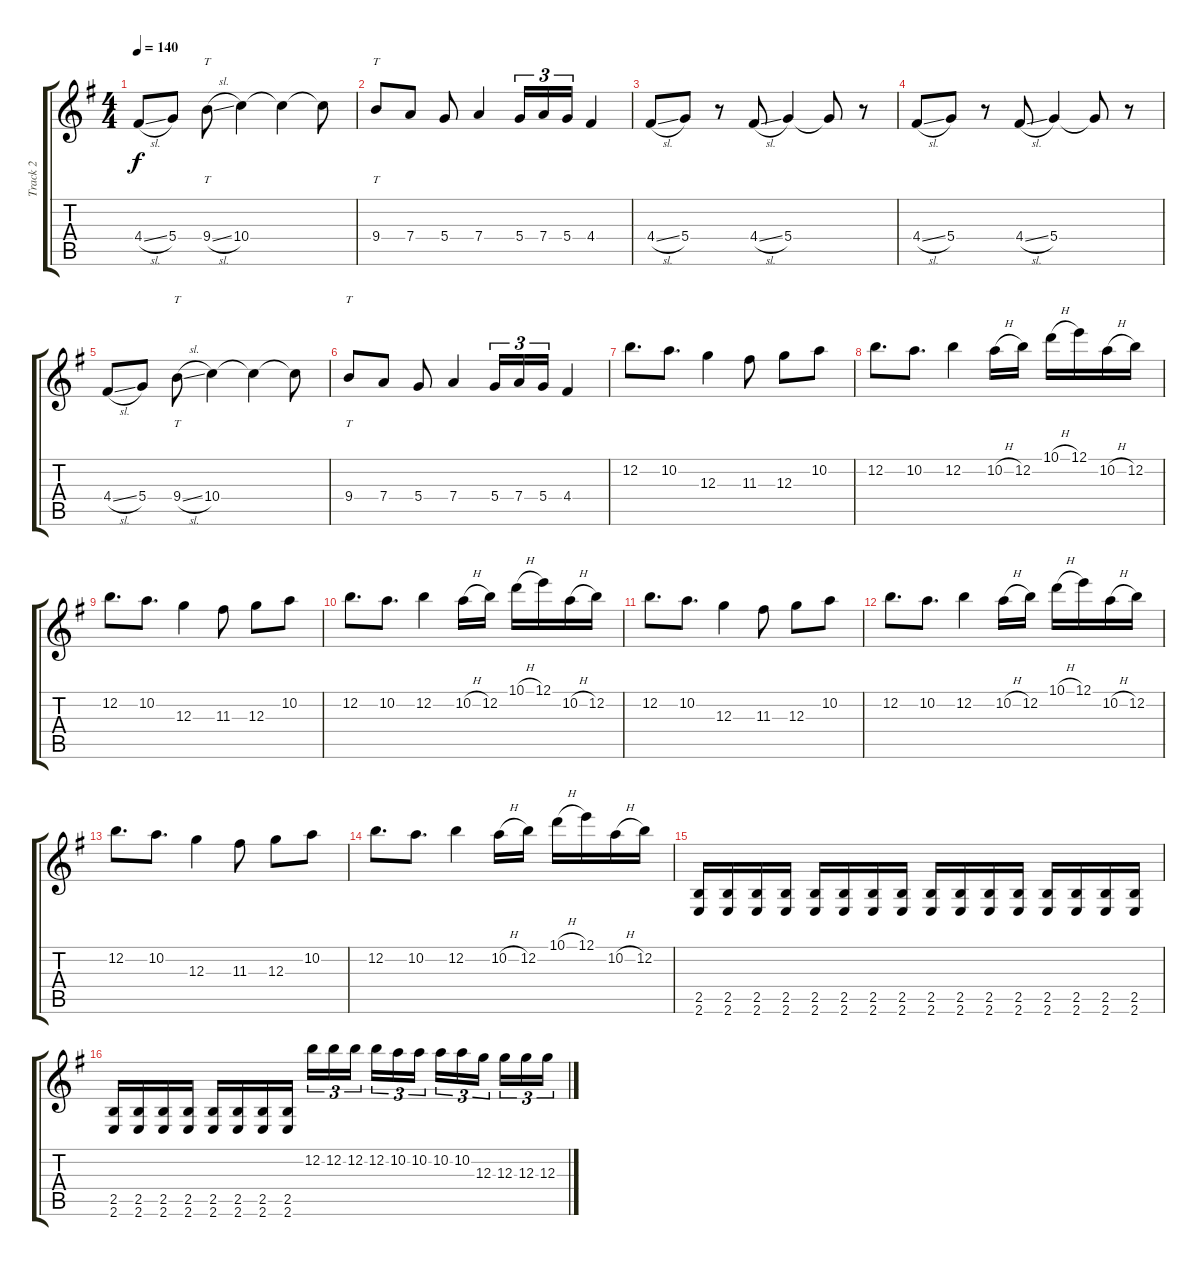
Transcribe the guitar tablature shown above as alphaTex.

\track ("Track 2" "Track 2") {instrument distortionguitar}
\staff {score tabs}
\tuning (E4 B3 G3 D3 A2 D2) {hide}
\ts (4 4)
\tempo 140
\clef g2
\ks eminor
4.4{sl}.8{dy f} 5.4.8 9.4{sl}.8{tt} 10.4.4 10.4{t}.4 10.4{t}.8 |
9.4.8{tt} 7.4.8 5.4.8 7.4.4 5.4.16{tu (3 2)} 7.4.16{tu (3 2)} 5.4.16{tu (3 2)} 4.4.4 |
4.4{sl}.8 5.4.8 r.8 4.4{sl}.8 5.4.4 5.4{t}.8 r.8 |
4.4{sl}.8 5.4.8 r.8 4.4{sl}.8 5.4.4 5.4{t}.8 r.8 |
4.4{sl}.8 5.4.8 9.4{sl}.8{tt} 10.4.4 10.4{t}.4 10.4{t}.8 |
9.4.8{tt} 7.4.8 5.4.8 7.4.4 5.4.16{tu (3 2)} 7.4.16{tu (3 2)} 5.4.16{tu (3 2)} 4.4.4 |
12.2.8{d} 10.2.8{d} 12.3.4 11.3.8 12.3.8 10.2.8 |
12.2.8{d} 10.2.8{d} 12.2.4 10.2{h}.16 12.2.16 10.1{h}.16 12.1.16 10.2{h}.16 12.2.16 |
12.2.8{d} 10.2.8{d} 12.3.4 11.3.8 12.3.8 10.2.8 |
12.2.8{d} 10.2.8{d} 12.2.4 10.2{h}.16 12.2.16 10.1{h}.16 12.1.16 10.2{h}.16 12.2.16 |
12.2.8{d} 10.2.8{d} 12.3.4 11.3.8 12.3.8 10.2.8 |
12.2.8{d} 10.2.8{d} 12.2.4 10.2{h}.16 12.2.16 10.1{h}.16 12.1.16 10.2{h}.16 12.2.16 |
12.2.8{d} 10.2.8{d} 12.3.4 11.3.8 12.3.8 10.2.8 |
12.2.8{d} 10.2.8{d} 12.2.4 10.2{h}.16 12.2.16 10.1{h}.16 12.1.16 10.2{h}.16 12.2.16 |
(2.5 2.6).16 (2.5 2.6).16 (2.5 2.6).16 (2.5 2.6).16 (2.5 2.6).16 (2.5 2.6).16 (2.5 2.6).16 (2.5 2.6).16 (2.5 2.6).16 (2.5 2.6).16 (2.5 2.6).16 (2.5 2.6).16 (2.5 2.6).16 (2.5 2.6).16 (2.5 2.6).16 (2.5 2.6).16 |
(2.5 2.6).16 (2.5 2.6).16 (2.5 2.6).16 (2.5 2.6).16 (2.5 2.6).16 (2.5 2.6).16 (2.5 2.6).16 (2.5 2.6).16 12.2.16{tu (3 2)} 12.2.16{tu (3 2)} 12.2.16{tu (3 2) beam splitsecondary} 12.2.16{tu (3 2)} 10.2.16{tu (3 2)} 10.2.16{tu (3 2)} 10.2.16{tu (3 2)} 10.2.16{tu (3 2)} 12.3.16{tu (3 2) beam splitsecondary} 12.3.16{tu (3 2)} 12.3.16{tu (3 2)} 12.3.16{tu (3 2)}
